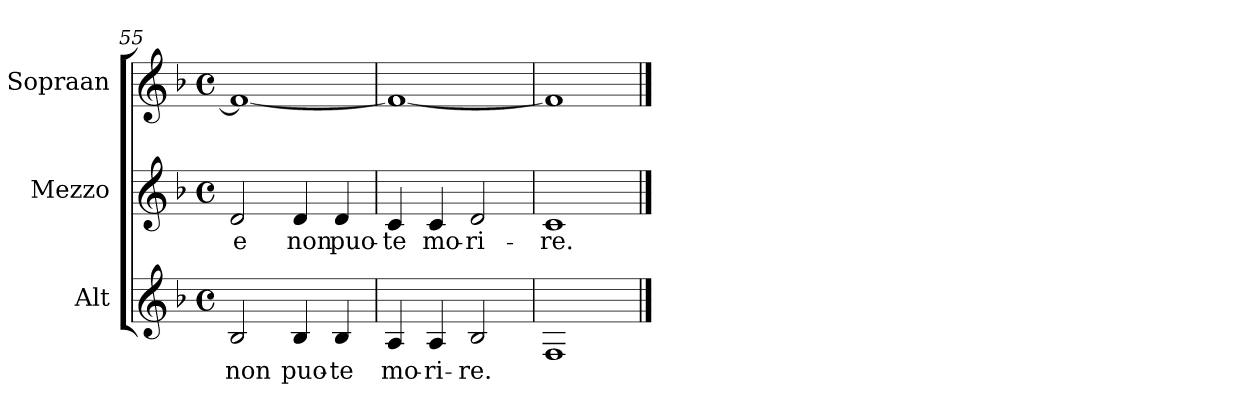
**kern	**text	**kern	**text	**kern
*part3	*part3	*part2	*part2	*part1
*staff3	*staff3	*staff2	*staff2	*staff1
*I"Alt	*	*I"Mezzo	*	*I"Sopraan
*I'A.	*	*	*	*I's
*clefG2	*	*clefG2	*	*clefG2
*k[b-]	*	*k[b-]	*	*k[b-]
*F:	*	*F:	*	*F:
*M4/4	*	*M4/4	*	*M4/4
*met(c)	*	*met(c)	*	*met(c)
=55	=55	=55	=55	=55
!	!LO:LY:b:color=#000000	!	!	!
!	!	!	!LO:LY:b:color=#000000	!
2B-i/	non	2di/	e	1fi_<
!	!LO:LY:b:color=#000000	!	!	!
!	!	!	!LO:LY:b:color=#000000	!
4B-i/	puo-	4di/	non	.
!	!LO:LY:b:color=#000000	!	!	!
!	!	!	!LO:LY:b:color=#000000	!
4B-i/	-te	4di/	puo-	.
=56	=56	=56	=56	=56
!	!LO:LY:b:color=#000000	!	!	!
!	!	!	!LO:LY:b:color=#000000	!
4Ai/	mo-	4ci/	-te	1fi_<
!	!LO:LY:b:color=#000000	!	!	!
!	!	!	!LO:LY:b:color=#000000	!
4Ai/	-ri-	4ci/	mo-	.
!	!LO:LY:b:color=#000000	!	!	!
!	!	!	!LO:LY:b:color=#000000	!
2B-i/	-re.	2di/	-ri-	.
=57	=57	=57	=57	=57
!	!	!	!LO:LY:b:color=#000000	!
1Fi	.	1ci	-re.	1fi]
==	==	==	==	==
*-	*-	*-	*-	*-
